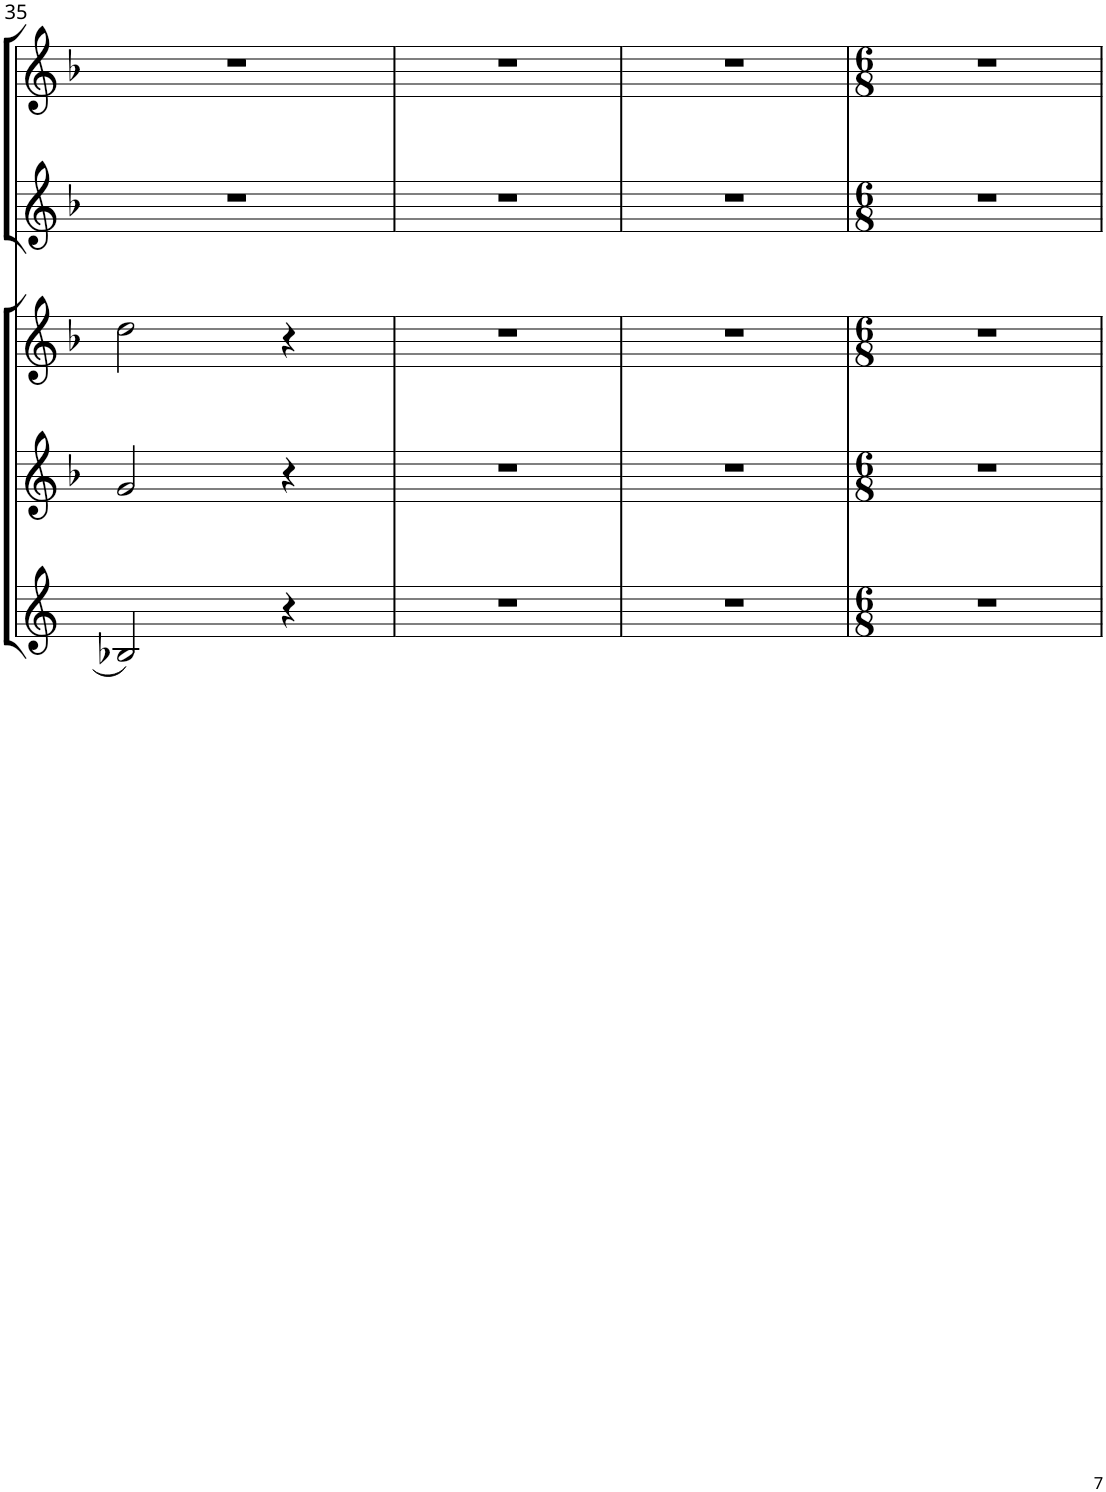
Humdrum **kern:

**kern	**kern	**kern	**kern	**kern
*part5	*part4	*part3	*part2	*part1
*staff5	*staff4	*staff3	*staff2	*staff1
*I"Bari	*I"Tnr 2	*I"Tnr 1	*I"Trpt 2	*I"Trpt 1
!!LO:PB:g=z
*clefG2	*clefG2	*clefG2	*clefG2	*clefG2
*Trd12c21	*Trd8c14	*Trd8c14	*Trd1c2	*Trd1c2
*k[]	*k[b-]	*k[b-]	*k[b-]	*k[b-]
*	*F:	*F:	*F:	*F:
*M3/4	*M3/4	*M3/4	*M3/4	*M3/4
=35	=35	=35	=35	=35
2B-X/	2g/	2dd\	2.r	2.r
4r	4r	4r	.	.
=36	=36	=36	=36	=36
2.r	2.r	2.r	2.r	2.r
=37	=37	=37	=37	=37
2.r	2.r	2.r	2.r	2.r
=38	=38	=38	=38	=38
*M6/8	*M6/8	*M6/8	*M6/8	*M6/8
2.r	2.r	2.r	2.r	2.r
=	=	=	=	=
*-	*-	*-	*-	*-
